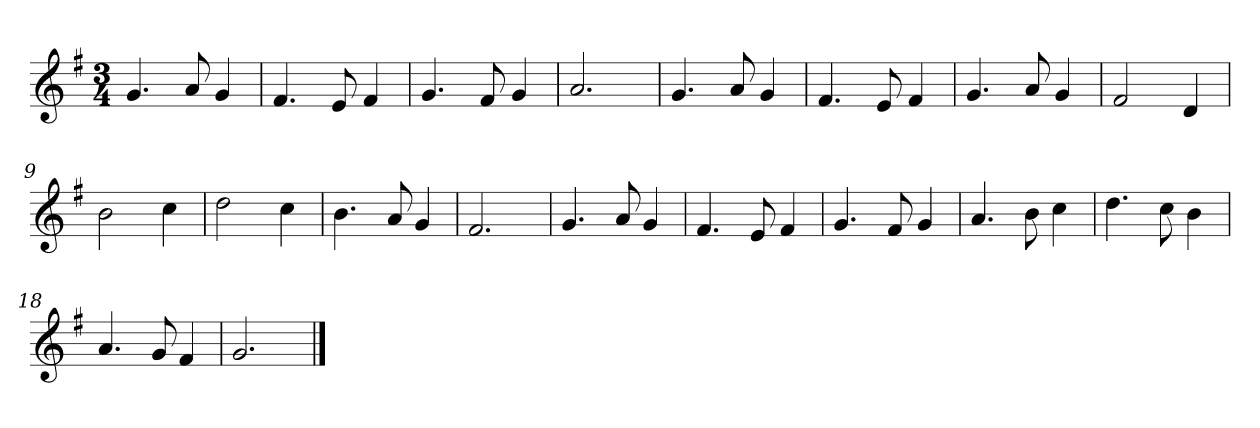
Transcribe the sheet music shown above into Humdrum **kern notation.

**kern
*part1
*staff1
*k[f#]
*M3/4
*MM120
=1
4.g
8a
4g
=2
4.f#
8e
4f#
=3
4.g
8f#
4g
=4
2.a
=5
4.g
8a
4g
=6
4.f#
8e
4f#
=7
4.g
8a
4g
=8
2f#
4d
=9
2b
4cc
=10
2dd
4cc
=11
4.b
8a
4g
=12
2.f#
=13
4.g
8a
4g
=14
4.f#
8e
4f#
=15
4.g
8f#
4g
=16
4.a
8b
4cc
=17
4.dd
8cc
4b
=18
4.a
8g
4f#
=19
2.g
==
*-
